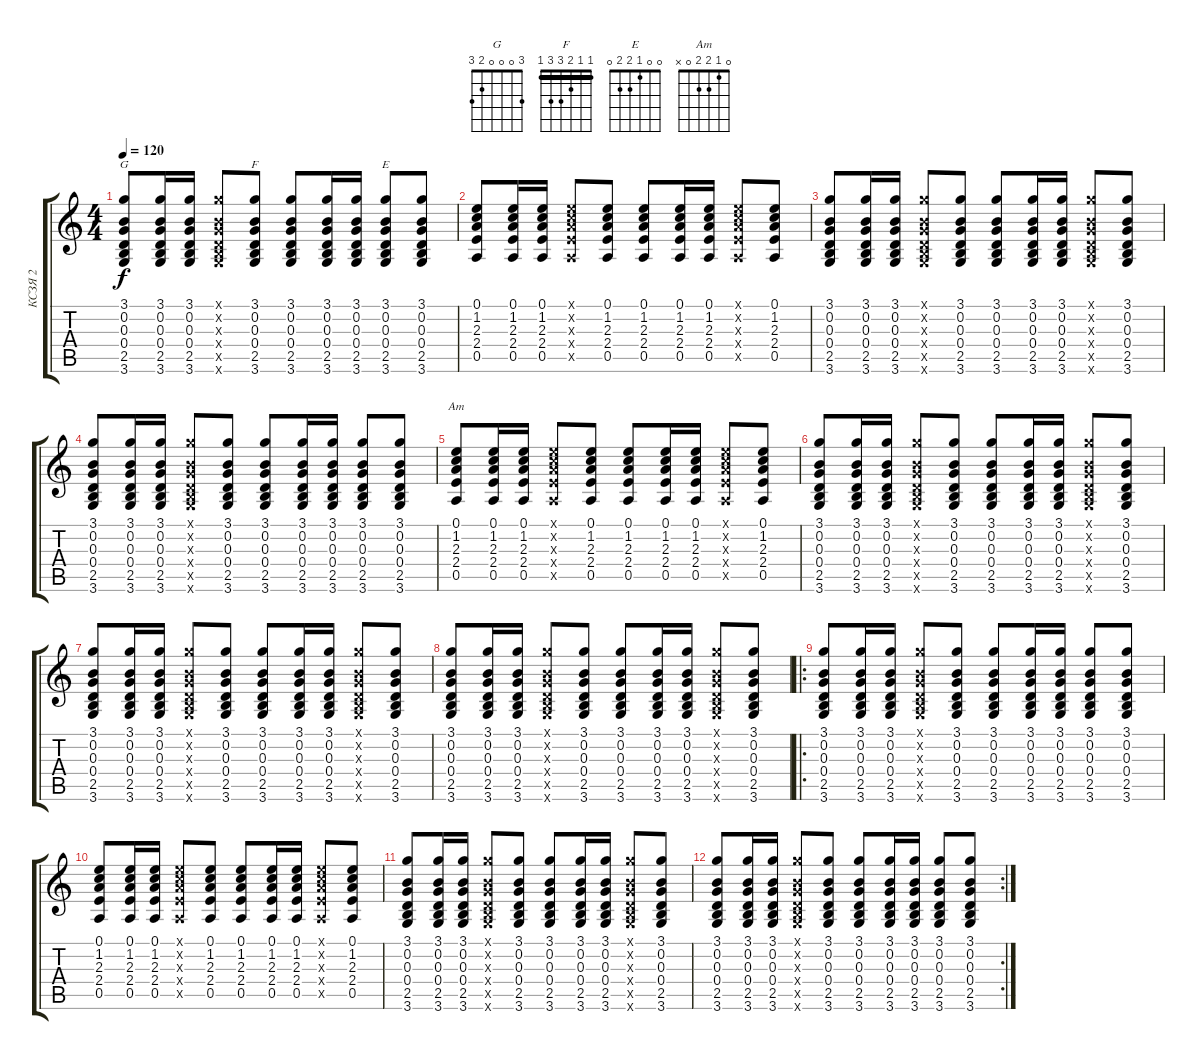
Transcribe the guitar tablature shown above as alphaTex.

\track ("КСЗЯ 2" "КСЗЯ 2") {instrument acousticguitarnylon}
\staff {score tabs}
\tuning (E4 B3 G3 D3 A2 E2) {hide}
\chord ("G" 3 0 0 0 2 3)
\chord ("F" 1 1 2 3 3 1) {barre 1}
\chord ("E" 0 0 1 2 2 0)
\chord ("Am" 0 1 2 2 0 x)
\ts (4 4)
\tempo 120
\clef g2
\ks aminor
(3.1 0.2 0.3 0.4 2.5 3.6).8{ch "G" dy f} (3.1 0.2 0.3 0.4 2.5 3.6).16 (3.1 0.2 0.3 0.4 2.5 3.6).16 (3.1{x} 0.2{x} 0.3{x} 0.4{x} 2.5{x} 3.6{x}).8 (3.1 0.2 0.3 0.4 2.5 3.6).8{ch "F"} (3.1 0.2 0.3 0.4 2.5 3.6).8 (3.1 0.2 0.3 0.4 2.5 3.6).16 (3.1 0.2 0.3 0.4 2.5 3.6).16 (3.1 0.2 0.3 0.4 2.5 3.6).8{ch "E"} (3.1 0.2 0.3 0.4 2.5 3.6).8 |
(0.1 1.2 2.3 2.4 0.5).8 (0.1 1.2 2.3 2.4 0.5).16 (0.1 1.2 2.3 2.4 0.5).16 (0.1{x} 1.2{x} 2.3{x} 2.4{x} 0.5{x}).8 (0.1 1.2 2.3 2.4 0.5).8 (0.1 1.2 2.3 2.4 0.5).8 (0.1 1.2 2.3 2.4 0.5).16 (0.1 1.2 2.3 2.4 0.5).16 (0.1{x} 1.2{x} 2.3{x} 2.4{x} 0.5{x}).8 (0.1 1.2 2.3 2.4 0.5).8 |
(3.1 0.2 0.3 0.4 2.5 3.6).8 (3.1 0.2 0.3 0.4 2.5 3.6).16 (3.1 0.2 0.3 0.4 2.5 3.6).16 (3.1{x} 0.2{x} 0.3{x} 0.4{x} 2.5{x} 3.6{x}).8 (3.1 0.2 0.3 0.4 2.5 3.6).8 (3.1 0.2 0.3 0.4 2.5 3.6).8 (3.1 0.2 0.3 0.4 2.5 3.6).16 (3.1 0.2 0.3 0.4 2.5 3.6).16 (3.1{x} 0.2{x} 0.3{x} 0.4{x} 2.5{x} 3.6{x}).8 (3.1 0.2 0.3 0.4 2.5 3.6).8 |
(3.1 0.2 0.3 0.4 2.5 3.6).8 (3.1 0.2 0.3 0.4 2.5 3.6).16 (3.1 0.2 0.3 0.4 2.5 3.6).16 (3.1{x} 0.2{x} 0.3{x} 0.4{x} 2.5{x} 3.6{x}).8 (3.1 0.2 0.3 0.4 2.5 3.6).8 (3.1 0.2 0.3 0.4 2.5 3.6).8 (3.1 0.2 0.3 0.4 2.5 3.6).16 (3.1 0.2 0.3 0.4 2.5 3.6).16 (3.1 0.2 0.3 0.4 2.5 3.6).8 (3.1 0.2 0.3 0.4 2.5 3.6).8 |
(0.1 1.2 2.3 2.4 0.5).8{ch "Am"} (0.1 1.2 2.3 2.4 0.5).16 (0.1 1.2 2.3 2.4 0.5).16 (0.1{x} 1.2{x} 2.3{x} 2.4{x} 0.5{x}).8 (0.1 1.2 2.3 2.4 0.5).8 (0.1 1.2 2.3 2.4 0.5).8 (0.1 1.2 2.3 2.4 0.5).16 (0.1 1.2 2.3 2.4 0.5).16 (0.1{x} 1.2{x} 2.3{x} 2.4{x} 0.5{x}).8 (0.1 1.2 2.3 2.4 0.5).8 |
(3.1 0.2 0.3 0.4 2.5 3.6).8 (3.1 0.2 0.3 0.4 2.5 3.6).16 (3.1 0.2 0.3 0.4 2.5 3.6).16 (3.1{x} 0.2{x} 0.3{x} 0.4{x} 2.5{x} 3.6{x}).8 (3.1 0.2 0.3 0.4 2.5 3.6).8 (3.1 0.2 0.3 0.4 2.5 3.6).8 (3.1 0.2 0.3 0.4 2.5 3.6).16 (3.1 0.2 0.3 0.4 2.5 3.6).16 (3.1{x} 0.2{x} 0.3{x} 0.4{x} 2.5{x} 3.6{x}).8 (3.1 0.2 0.3 0.4 2.5 3.6).8 |
(3.1 0.2 0.3 0.4 2.5 3.6).8 (3.1 0.2 0.3 0.4 2.5 3.6).16 (3.1 0.2 0.3 0.4 2.5 3.6).16 (3.1{x} 0.2{x} 0.3{x} 0.4{x} 2.5{x} 3.6{x}).8 (3.1 0.2 0.3 0.4 2.5 3.6).8 (3.1 0.2 0.3 0.4 2.5 3.6).8 (3.1 0.2 0.3 0.4 2.5 3.6).16 (3.1 0.2 0.3 0.4 2.5 3.6).16 (3.1{x} 0.2{x} 0.3{x} 0.4{x} 2.5{x} 3.6{x}).8 (3.1 0.2 0.3 0.4 2.5 3.6).8 |
(3.1 0.2 0.3 0.4 2.5 3.6).8 (3.1 0.2 0.3 0.4 2.5 3.6).16 (3.1 0.2 0.3 0.4 2.5 3.6).16 (3.1{x} 0.2{x} 0.3{x} 0.4{x} 2.5{x} 3.6{x}).8 (3.1 0.2 0.3 0.4 2.5 3.6).8 (3.1 0.2 0.3 0.4 2.5 3.6).8 (3.1 0.2 0.3 0.4 2.5 3.6).16 (3.1 0.2 0.3 0.4 2.5 3.6).16 (3.1{x} 0.2{x} 0.3{x} 0.4{x} 2.5{x} 3.6{x}).8 (3.1 0.2 0.3 0.4 2.5 3.6).8 |
\ro
(3.1 0.2 0.3 0.4 2.5 3.6).8 (3.1 0.2 0.3 0.4 2.5 3.6).16 (3.1 0.2 0.3 0.4 2.5 3.6).16 (3.1{x} 0.2{x} 0.3{x} 0.4{x} 2.5{x} 3.6{x}).8 (3.1 0.2 0.3 0.4 2.5 3.6).8 (3.1 0.2 0.3 0.4 2.5 3.6).8 (3.1 0.2 0.3 0.4 2.5 3.6).16 (3.1 0.2 0.3 0.4 2.5 3.6).16 (3.1 0.2 0.3 0.4 2.5 3.6).8 (3.1 0.2 0.3 0.4 2.5 3.6).8 |
(0.1 1.2 2.3 2.4 0.5).8 (0.1 1.2 2.3 2.4 0.5).16 (0.1 1.2 2.3 2.4 0.5).16 (0.1{x} 1.2{x} 2.3{x} 2.4{x} 0.5{x}).8 (0.1 1.2 2.3 2.4 0.5).8 (0.1 1.2 2.3 2.4 0.5).8 (0.1 1.2 2.3 2.4 0.5).16 (0.1 1.2 2.3 2.4 0.5).16 (0.1{x} 1.2{x} 2.3{x} 2.4{x} 0.5{x}).8 (0.1 1.2 2.3 2.4 0.5).8 |
(3.1 0.2 0.3 0.4 2.5 3.6).8 (3.1 0.2 0.3 0.4 2.5 3.6).16 (3.1 0.2 0.3 0.4 2.5 3.6).16 (3.1{x} 0.2{x} 0.3{x} 0.4{x} 2.5{x} 3.6{x}).8 (3.1 0.2 0.3 0.4 2.5 3.6).8 (3.1 0.2 0.3 0.4 2.5 3.6).8 (3.1 0.2 0.3 0.4 2.5 3.6).16 (3.1 0.2 0.3 0.4 2.5 3.6).16 (3.1{x} 0.2{x} 0.3{x} 0.4{x} 2.5{x} 3.6{x}).8 (3.1 0.2 0.3 0.4 2.5 3.6).8 |
\rc 2
(3.1 0.2 0.3 0.4 2.5 3.6).8 (3.1 0.2 0.3 0.4 2.5 3.6).16 (3.1 0.2 0.3 0.4 2.5 3.6).16 (3.1{x} 0.2{x} 0.3{x} 0.4{x} 2.5{x} 3.6{x}).8 (3.1 0.2 0.3 0.4 2.5 3.6).8 (3.1 0.2 0.3 0.4 2.5 3.6).8 (3.1 0.2 0.3 0.4 2.5 3.6).16 (3.1 0.2 0.3 0.4 2.5 3.6).16 (3.1 0.2 0.3 0.4 2.5 3.6).8 (3.1 0.2 0.3 0.4 2.5 3.6).8
